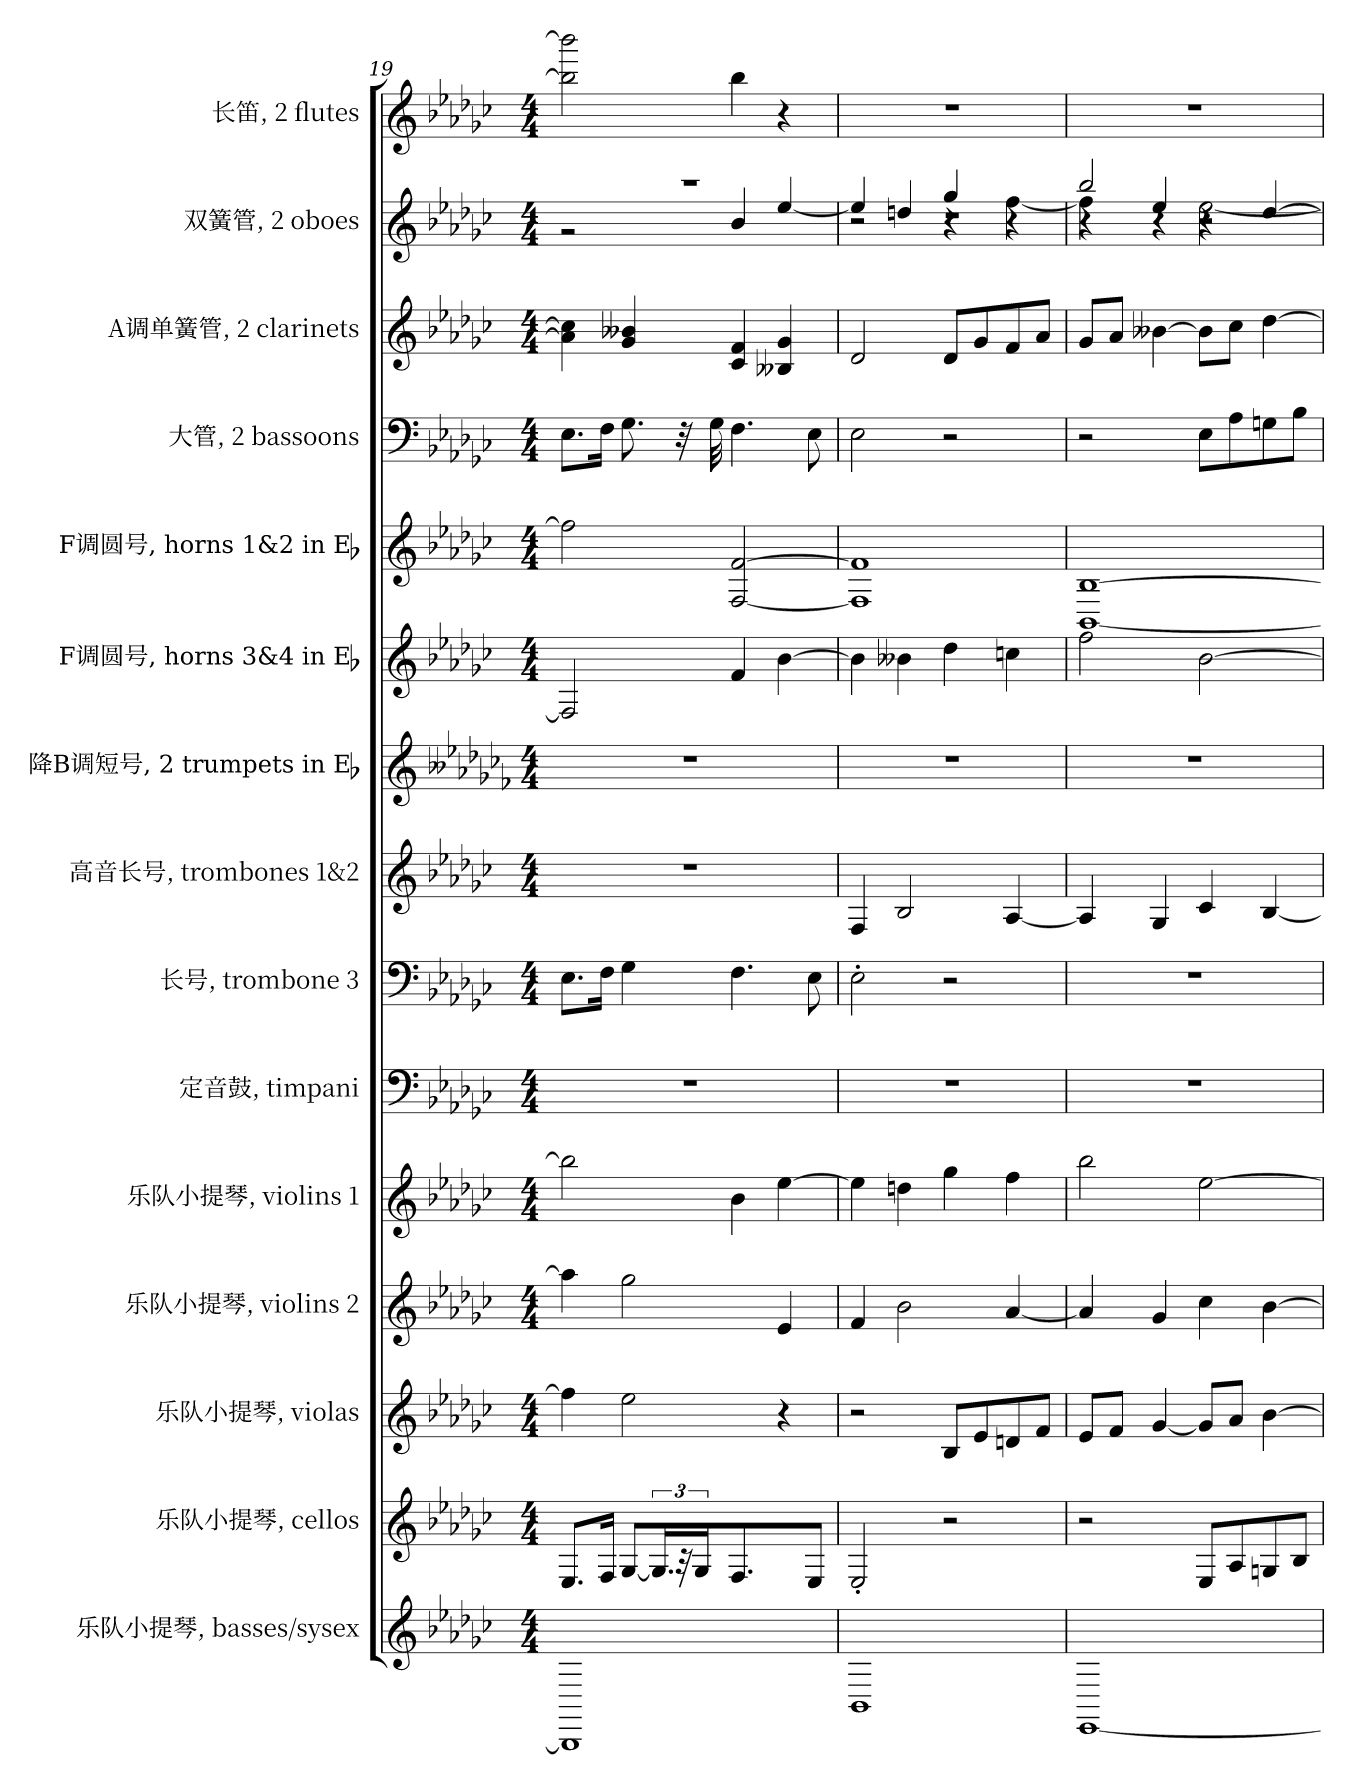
**kern	**kern	**kern	**kern	**kern	**kern	**kern	**kern	**kern	**kern	**kern	**kern	**kern	**kern	**kern
*part15	*part14	*part13	*part12	*part11	*part10	*part9	*part8	*part7	*part6	*part5	*part4	*part3	*part2	*part1
*staff15	*staff14	*staff13	*staff12	*staff11	*staff10	*staff9	*staff8	*staff7	*staff6	*staff5	*staff4	*staff3	*staff2	*staff1
*I"乐队小提琴, basses/sysex	*I"乐队小提琴, cellos	*I"乐队小提琴, violas	*I"乐队小提琴, violins 2	*I"乐队小提琴, violins 1	*I"定音鼓, timpani	*I"长号, trombone 3	*I"高音长号, trombones 1&amp;2	*I"降B调短号, 2 trumpets in Eb	*I"F调圆号, horns 3&amp;4 in Eb	*I"F调圆号, horns 1&amp;2 in Eb	*I"大管, 2 bassoons	*I"A调单簧管, 2 clarinets	*I"双簧管, 2 oboes	*I"长笛, 2 flutes
*	*	*	*I'Vlns.	*I'Vlns.	*I'Timp.	*I'Tbn.	*	*	*I'F Hn.	*I'F Hn.	*I'Bsn.	*I'A Cl.	*I'Ob.	*I'Fl.
*clefG2	*clefG2	*clefG2	*clefG2	*clefG2	*clefF4	*clefF4	*clefG2	*clefG2	*clefG2	*clefG2	*clefF4	*clefG2	*clefG2	*clefG2
*	*	*	*	*	*	*	*	*ITrd1c2	*ITrd4c7	*ITrd4c7	*	*ITrd2c3	*	*
*k[b-e-a-d-g-c-]	*k[b-e-a-d-g-c-]	*k[b-e-a-d-g-c-]	*k[b-e-a-d-g-c-]	*k[b-e-a-d-g-c-]	*k[b-e-a-d-g-c-]	*k[b-e-a-d-g-c-]	*k[b-e-a-d-g-c-]	*k[b--e-a-d-g-c-f-]	*k[b-e-a-d-g-c-f-]	*k[b-e-a-d-g-c-f-]	*k[b-e-a-d-g-c-]	*k[b-e-a-]	*k[b-e-a-d-g-c-]	*k[b-e-a-d-g-c-]
*M4/4	*M4/4	*M4/4	*M4/4	*M4/4	*M4/4	*M4/4	*M4/4	*M4/4	*M4/4	*M4/4	*M4/4	*M4/4	*M4/4	*M4/4
=19	=19	=19	=19	=19	=19	=19	=19	=19	=19	=19	=19	=19	=19	=19
*	*	*	*	*	*	*	*	*	*	*	*	*	*^	*
1BBB-]	8.E-/L	4ff\]	4aa-\]	2bb-\]	1r	8.E-\L	1r	1r	2BB-/]	2b-\]	8.E-\L	4f\] 4a-\]	1r	2r	2bb-\] 2bbb-\]
.	16F/Jk	.	.	.	.	16F\Jk	.	.	.	.	16F\Jk	.	.	.	.
.	[8G-/L	2ee-\	2gg-\	.	.	4G-\	.	.	.	.	8.G-\	4e-/ 4g-X/	.	.	.
.	24.G-/Jk]	.	.	.	.	.	.	.	.	.	.	.	.	.	.
.	48r	.	.	.	.	.	.	.	.	.	32r	.	.	.	.
.	24G-/	.	.	.	.	.	.	.	.	.	.	.	.	.	.
.	.	.	.	.	.	.	.	.	.	.	32G-\	.	.	.	.
.	4.F/	.	.	4b-\	.	4.F\	.	.	4B-/	[2BB-/ [2B-/	4.F\	4A-/ 4d/	.	4b-/	4bb-\
.	.	4r	4e-/	[4ee-\	.	.	.	.	[4e-\	.	.	4G-X/ 4e-/	.	[4ee-/	4r
.	8E-/	.	.	.	.	8E-\	.	.	.	.	8E-\	.	.	.	.
=20	=20	=20	=20	=20	=20	=20	=20	=20	=20	=20	=20	=20	=20	=20	=20
*	*	*	*	*	*	*	*	*	*	*	*	*	*	*^	*
1BB-	2E-'/	2r	4f/	4ee-\]	1r	2E-'\	4F/	1r	4e-\]	1BB-] 1B-]	2E-\	2B-/	1r	2r	4ee-/]	1r
.	.	.	2b-\	4ddn\	.	.	2B-/	.	4e--X\	.	.	.	.	.	4ddn/	.
.	2r	8B-/L	.	4gg-\	.	2r	.	.	4g-\	.	2r	8B-/L	.	4r	4gg-/	.
.	.	8e-/	.	.	.	.	.	.	.	.	.	8e-/	.	.	.	.
.	.	8dn/	[4a-/	4ff\	.	.	[4A-/	.	4fn\	.	.	8d/	.	[4ff\	4r	.
.	.	8f/J	.	.	.	.	.	.	.	.	.	8f/J	.	.	.	.
=21	=21	=21	=21	=21	=21	=21	=21	=21	=21	=21	=21	=21	=21	=21	=21	=21
[1EE-	2r	8e-/L	4a-/]	2bb-\	1r	1r	4A-/]	1r	2b-\	[1EE- [1E-	2r	8e-/L	2bb-/	4ff\]	4r	1r
.	.	8f/J	.	.	.	.	.	.	.	.	.	8f/J	.	.	.	.
.	.	[4g-/	4g-/	.	.	.	4G-/	.	.	.	.	[4g-X\	.	4r	4ee-/	.
.	8E-/L	8g-/L]	4cc-\	[2ee-\	.	.	4c-/	.	[2e-\	.	8E-\L	8g-\L]	2r	[2ee-\	4r	.
.	8A-/	8a-/J	.	.	.	.	.	.	.	.	8A-\	8a-\J	.	.	.	.
.	8Gn/	[4b-\	[4b-\	.	.	.	[4B-/	.	.	.	8Gn\	[4b-\	.	.	[4dd-/	.
.	8B-/J	.	.	.	.	.	.	.	.	.	8B-\J	.	.	.	.	.
*	*	*	*	*	*	*	*	*	*	*	*	*	*v	*v	*v	*
=	=	=	=	=	=	=	=	=	=	=	=	=	=	=
*-	*-	*-	*-	*-	*-	*-	*-	*-	*-	*-	*-	*-	*-	*-
